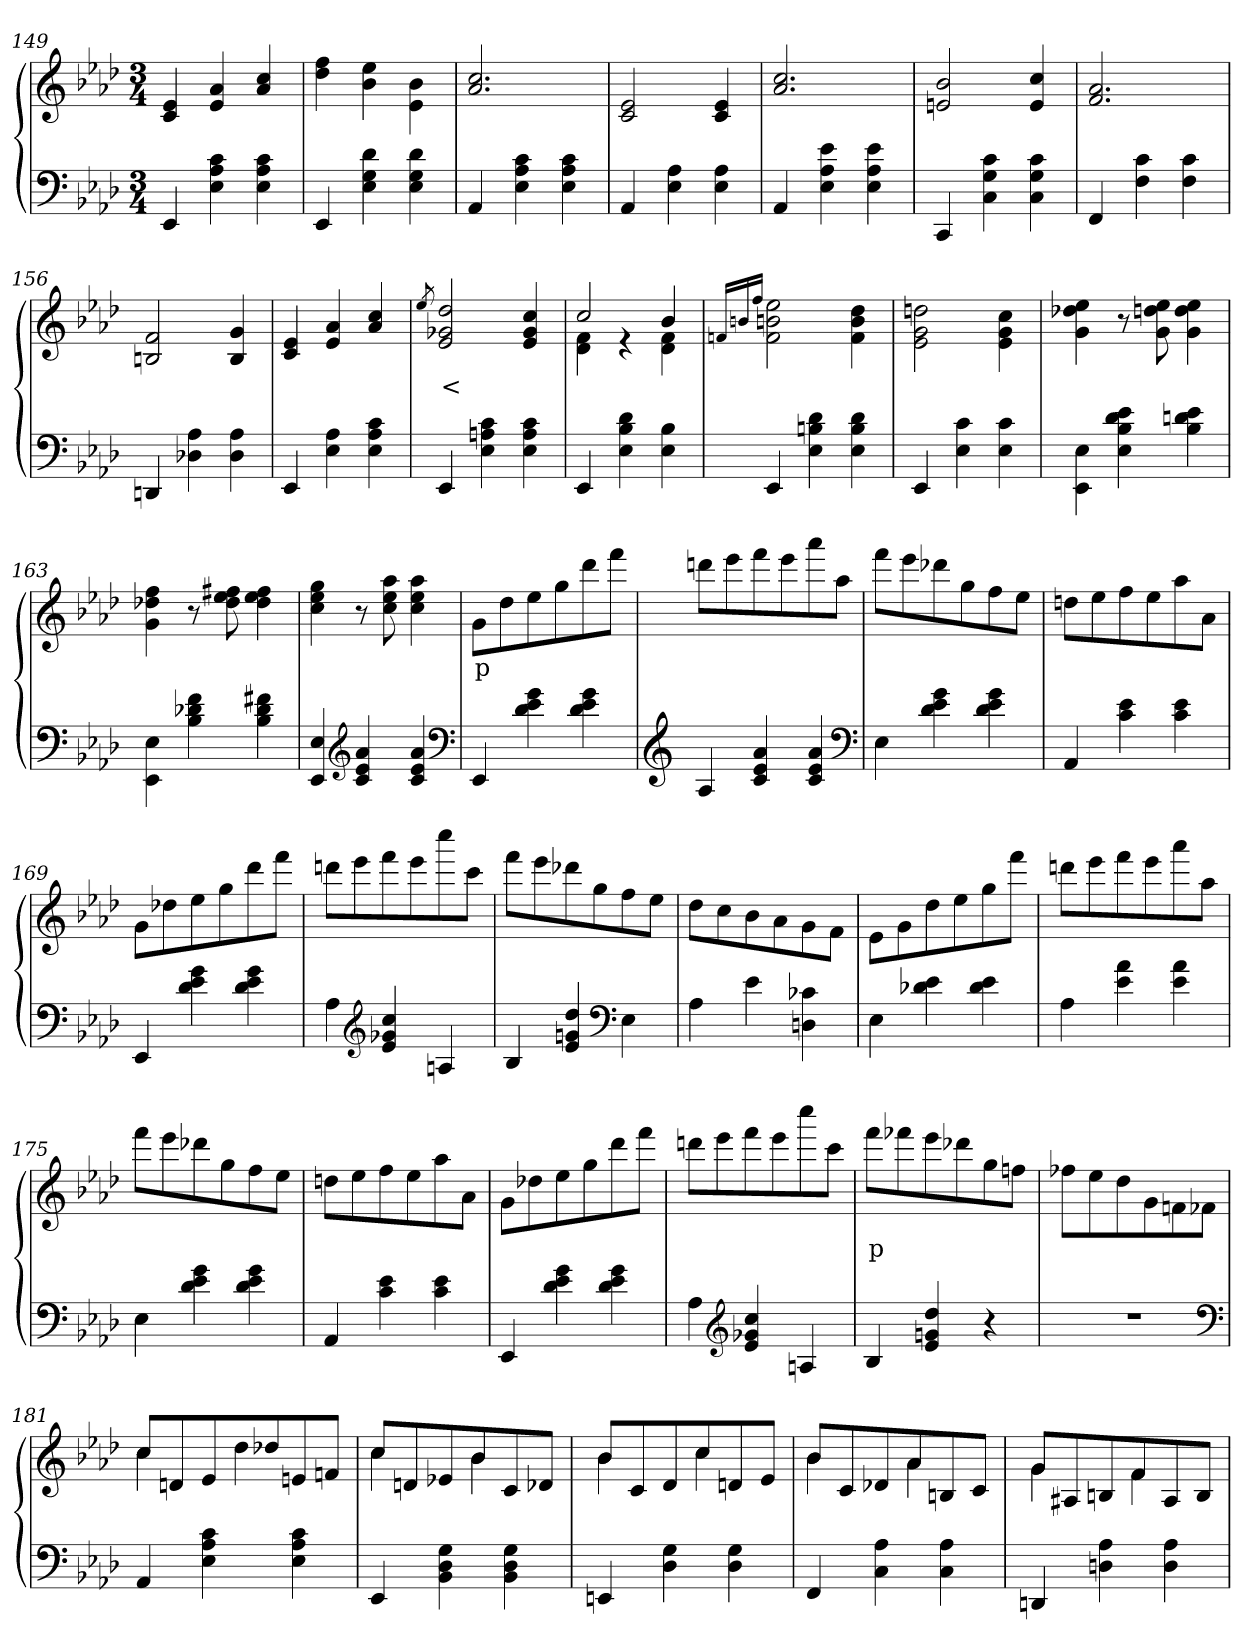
**kern	**kern	**text
*part2	*part1	*part1
*staff2	*staff1	*staff1
*clefF4	*clefG2	*
*k[b-e-a-d-]	*k[b-e-a-d-]	*
*M3/4	*M3/4	*
=149	=149	=149
4EE-	4e- 4c	.
4c 4A- 4E-	4a- 4e-	.
4c 4A- 4E-	4cc/ 4a-/	.
=150	=150	=150
4EE-	4ff 4dd-	.
4d- 4G 4E-	4ee- 4b-	.
4d- 4G 4E-	4b-\ 4e-\	.
=151	=151	=151
4AA-	2.cc/ 2.a-/	.
4c 4A- 4E-	.	.
4c 4A- 4E-	.	.
=152	=152	=152
4AA-	2e- 2c	.
4A- 4E-	.	.
4A- 4E-	4e- 4c	.
=153	=153	=153
4AA-	2.cc/ 2.a-/	.
4e- 4A- 4E-	.	.
4e- 4A- 4E-	.	.
=154	=154	=154
4CC	2b- 2en	.
4c 4G 4C	.	.
4c 4G 4C	4cc 4e	.
=155	=155	=155
4FF	2.a- 2.f	.
4c 4F	.	.
4c 4F	.	.
=156	=156	=156
4DDn	2f 2Bn	.
4A- 4D-X	.	.
4A- 4D-	4g 4B	.
=157	=157	=157
4EE-	4e- 4c	.
4A- 4E-	4a- 4e-	.
4c 4A- 4E-	4cc/ 4a-/	.
=158	=158	=158
.	8qee-/	.
4EE-	2dd- 2g-X 2e-	<
4c 4An 4E-	.	.
4c 4A 4E-	4cc 4g- 4e-	.
=159	=159	=159
*	*^	*
4EE-	2cc	4f 4d-	.
4d- 4B- 4E-	.	4r	.
4B- 4E-	4b-	4f 4d-	.
*	*v	*v	*
=160	=160	=160
.	16qqfn/LL	.
.	16qqbn/	.
.	16qqff/JJ	.
4EE-	2ee- 2b 2f	.
4d- 4Bn 4E-	.	.
4d- 4B 4E-	4dd-\ 4b\ 4f\	.
=161	=161	=161
4EE-	2ddn\ 2g\ 2e-\	.
4c 4E-	.	.
4c 4E-	4cc\ 4g\ 4e-\	.
=162	=162	=162
4E-\ 4EE-\	4ee- 4dd-X 4g	.
4e- 4d- 4B- 4E-	8r	.
.	8ee- 8ddn 8g	.
4e- 4dn 4B-	4ee- 4dd 4g	.
=163	=163	=163
4E-\ 4EE-\	4ff 4dd-X 4g	.
4f 4d-X 4B-	8r	.
.	8ff#X 8ee- 8dd-	.
4f#X 4d- 4B-	4ff# 4ee- 4dd-	.
=164	=164	=164
4E- 4EE-	4gg 4ee- 4cc	.
*clefG2	*	*
4a- 4e- 4c	8r	.
.	8aa- 8ee- 8cc	.
4a- 4e- 4c	4aa- 4ee- 4cc	.
*clefF4	*	*
=165	=165	=165
4EE-	8gL	p
.	8dd-	.
4g 4e- 4d-	8ee-	.
.	8gg	.
4g 4e- 4d-	8ddd-	.
.	8fffJ	.
=166	=166	=166
*clefG2	*	*
4A-	8dddnL	.
.	8eee-	.
4a- 4e- 4c	8fff	.
.	8eee-	.
4a- 4e- 4c	8aaa-	.
.	8aa-J	.
*clefF4	*	*
=167	=167	=167
4E-	8fffL	.
.	8eee-	.
4g 4e- 4d-	8ddd-X	.
.	8gg	.
4g 4e- 4d-	8ff	.
.	8ee-J	.
=168	=168	=168
4AA-	8ddnL	.
.	8ee-	.
4e- 4c	8ff	.
.	8ee-	.
4e- 4c	8aa-	.
.	8a-J	.
=169	=169	=169
4EE-	8gL	.
.	8dd-X	.
4g 4e- 4d-	8ee-	.
.	8gg	.
4g 4e- 4d-	8ddd-	.
.	8fffJ	.
=170	=170	=170
4A-	8dddnL	.
.	8eee-	.
*clefG2	*	*
4cc 4g-X 4e-	8fff	.
.	8eee-	.
4An	8cccc	.
.	8cccJ	.
=171	=171	=171
4B-	8fffL	.
.	8eee-	.
4dd- 4gn 4e-	8ddd-X	.
.	8gg	.
*clefF4	*	*
4E-	8ff	.
.	8ee-J	.
=172	=172	=172
4A-	8dd-\L	.
.	8cc	.
4e-	8b-	.
.	8a-	.
4c-X 4Dn	8g	.
.	8fJ	.
=173	=173	=173
4E-	8e-L	.
.	8g	.
4e- 4d-X	8dd-	.
.	8ee-	.
4e- 4d-	8gg	.
.	8fffJ	.
=174	=174	=174
4A-	8dddnL	.
.	8eee-	.
4a- 4e-	8fff	.
.	8eee-	.
4a- 4e-	8aaa-	.
.	8aa-J	.
=175	=175	=175
4E-	8fffL	.
.	8eee-	.
4g 4e- 4d-	8ddd-X	.
.	8gg	.
4g 4e- 4d-	8ff	.
.	8ee-J	.
=176	=176	=176
4AA-	8ddnL	.
.	8ee-	.
4e- 4c	8ff	.
.	8ee-	.
4e- 4c	8aa-	.
.	8a-J	.
=177	=177	=177
4EE-	8gL	.
.	8dd-X	.
4g 4e- 4d-	8ee-	.
.	8gg	.
4g 4e- 4d-	8ddd-	.
.	8fffJ	.
=178	=178	=178
4A-	8dddnL	.
.	8eee-	.
*clefG2	*	*
4cc 4g-X 4e-	8fff	.
.	8eee-	.
4An	8cccc	.
.	8cccJ	.
=179	=179	=179
4B-	8fffL	p
.	8fff-X	.
4dd- 4gn 4e-	8eee-	.
.	8ddd-X	.
4r	8gg	.
.	8ffnJ	.
=180	=180	=180
2.r	8ff-XL	.
.	8ee-	.
.	8dd-	.
.	8g	.
.	8fn	.
.	8f-XJ	.
*clefF4	*	*
=181	=181	=181
*	*^	*
4AA-	4cc\	8ccL	.
.	.	8dn	.
4c 4A- 4E-	8ryy	8e-/	.
.	4dd-\	8dd-X	.
4c 4A- 4E-	.	8en	.
.	8ryy	8fnJ	.
=182	=182	=182	=182
4EE-	4cc\	8ccL	.
.	.	8dn/	.
4BB- 4D- 4G	8ryy	8e-X	.
.	4b-\	8b-	.
4BB- 4D- 4G	.	8c	.
.	8ryy	8d-XJ	.
=183	=183	=183	=183
4EEn	4b-\	8b-L	.
.	.	8c/	.
4G 4D-	8ryy	8d-	.
.	4cc\	8cc	.
4G 4D-	.	8dn	.
.	8ryy	8e-J	.
=184	=184	=184	=184
4FF	4b-\	8b-L	.
.	.	8c/	.
4A- 4C	8ryy	8d-X	.
.	4a-\	8a-	.
4A- 4C	.	8Bn	.
.	8ryy	8cJ	.
=185	=185	=185	=185
4DDn	4g\	8gL	.
.	.	8A#X	.
4A- 4Dn	8ryy	8Bn/	.
.	4f\	8f	.
4A- 4D	.	8A#	.
.	8ryy	8BJ	.
*	*v	*v	*
=	=	=
*-	*-	*-
